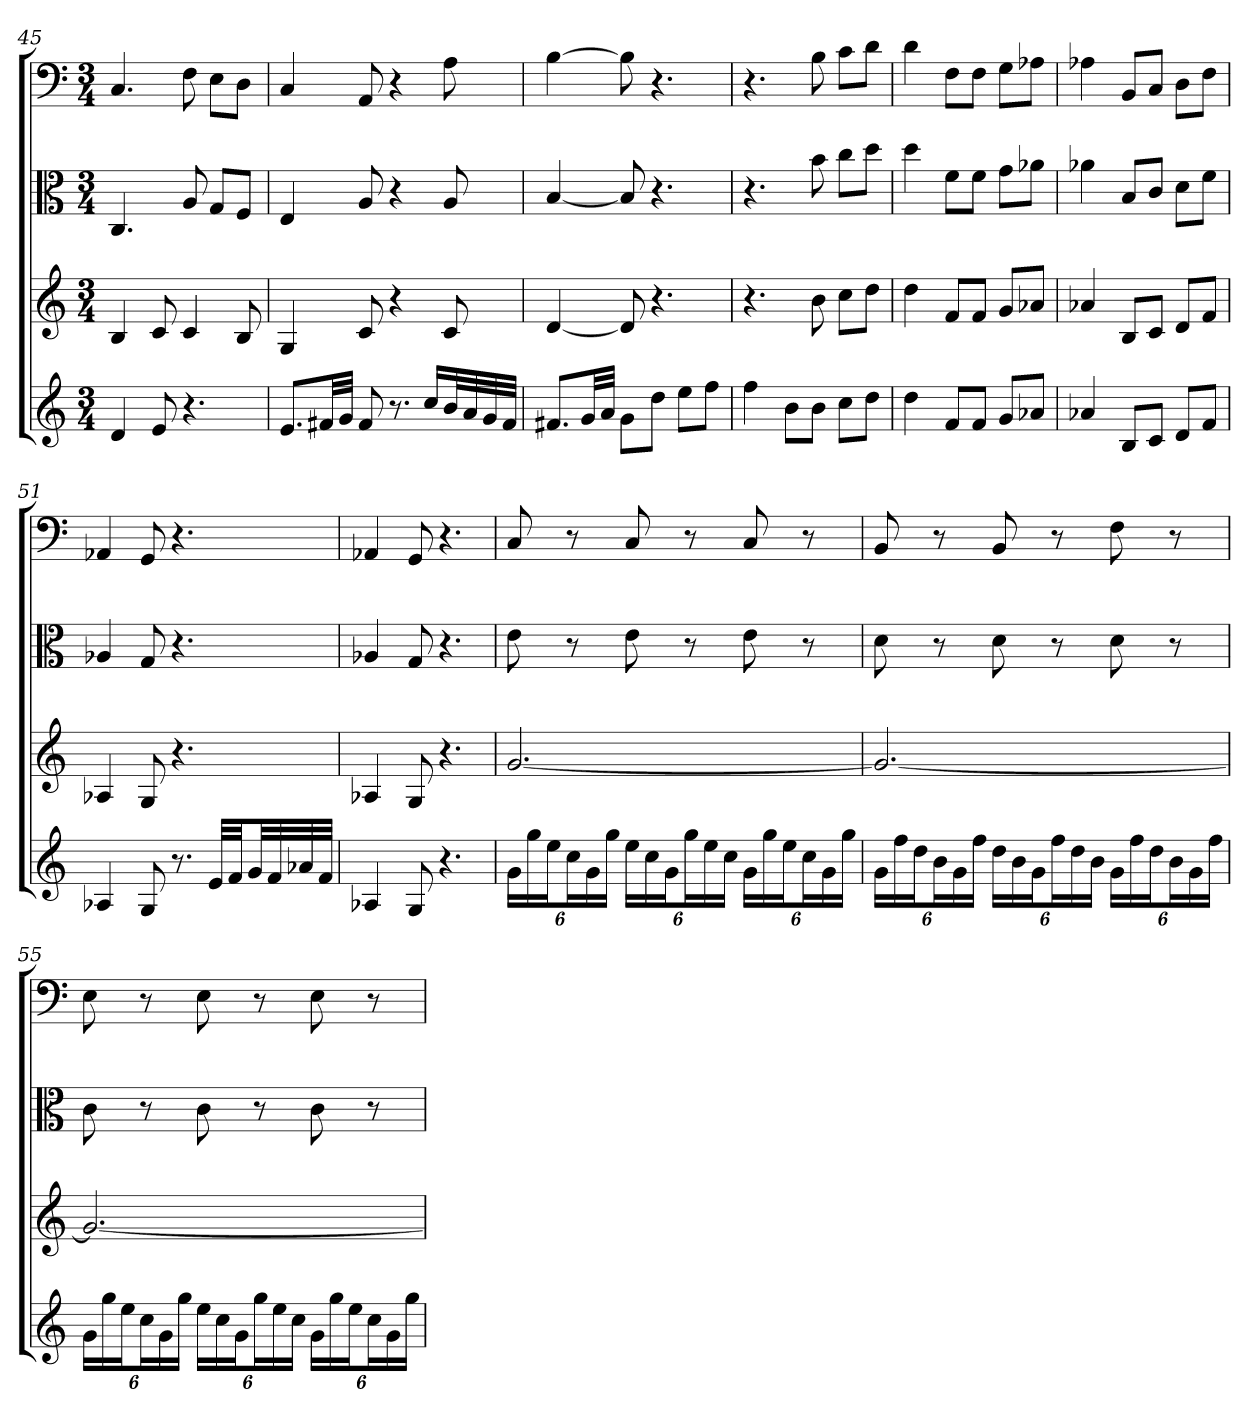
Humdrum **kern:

**kern	**kern	**kern	**kern
*part4	*part3	*part2	*part1
*staff4	*staff3	*staff2	*staff1
*	*	*clefC3	*clefF4
*k[]	*k[]	*k[]	*k[]
*C:	*C:	*C:	*C:
*M3/4	*M3/4	*M3/4	*M3/4
=45	=45	=45	=45
4d	4B	4.C	4.C
8e	8c	.	.
4.r	4c	8A	8F
.	.	8G/L	8E\L
.	8B	8F/J	8D\J
=46	=46	=46	=46
8.eL	4G	4E	4C
32f#XLL	.	.	.
32gJJJ	.	.	.
8f#	8c	8A	8AA
8.r	4r	4r	4r
16ccLL	.	.	.
32bL	8c	8A	8A
32a	.	.	.
32g	.	.	.
32f#JJJ	.	.	.
=47	=47	=47	=47
8.f#XL	[4d	[4B	[4B
32gLL	.	.	.
32aJJJ	.	.	.
8gL	8d]	8B]	8B]
8ddJ	4.r	4.r	4.r
8eeL	.	.	.
8ffJ	.	.	.
=48	=48	=48	=48
4ff	4.r	4.r	4.r
8bL	.	.	.
8bJ	8b	8b	8B
8ccL	8ccL	8cc\L	8c\L
8ddJ	8ddJ	8dd\J	8d\J
=49	=49	=49	=49
4dd	4dd	4dd	4d
8fL	8fL	8f\L	8F\L
8fJ	8fJ	8f\J	8F\J
8gL	8gL	8g\L	8G\L
8a-XJ	8a-XJ	8a-X\J	8A-X\J
=50	=50	=50	=50
4a-X	4a-X	4a-X	4A-X
8BL	8BL	8B/L	8BB/L
8cJ	8cJ	8c/J	8C/J
8dL	8dL	8d\L	8D\L
8fJ	8fJ	8f\J	8F\J
=51	=51	=51	=51
4A-X	4A-X	4A-X	4AA-X
8G	8G	8G	8GG
8.r	4.r	4.r	4.r
32eLLL	.	.	.
32fJJ	.	.	.
32gLL	.	.	.
32f	.	.	.
32a-X	.	.	.
32fJJJ	.	.	.
=52	=52	=52	=52
4A-X	4A-X	4A-X	4AA-X
8G	8G	8G	8GG
4.r	4.r	4.r	4.r
=53	=53	=53	=53
24gLL	[2.g	8e	8C
24gg	.	.	.
24eeJ	.	.	.
24ccL	.	8r	8r
24g	.	.	.
24ggJJ	.	.	.
24eeLL	.	8e	8C
24cc	.	.	.
24gJ	.	.	.
24ggL	.	8r	8r
24ee	.	.	.
24ccJJ	.	.	.
24gLL	.	8e	8C
24gg	.	.	.
24eeJ	.	.	.
24ccL	.	8r	8r
24g	.	.	.
24ggJJ	.	.	.
=54	=54	=54	=54
24gLL	2.g_	8d	8BB
24ff	.	.	.
24ddJ	.	.	.
24bL	.	8r	8r
24g	.	.	.
24ffJJ	.	.	.
24ddLL	.	8d	8BB
24b	.	.	.
24gJ	.	.	.
24ffL	.	8r	8r
24dd	.	.	.
24bJJ	.	.	.
24gLL	.	8d	8F
24ff	.	.	.
24ddJ	.	.	.
24bL	.	8r	8r
24g	.	.	.
24ffJJ	.	.	.
=55	=55	=55	=55
24gLL	2.g_	8c	8E
24gg	.	.	.
24eeJ	.	.	.
24ccL	.	8r	8r
24g	.	.	.
24ggJJ	.	.	.
24eeLL	.	8c	8E
24cc	.	.	.
24gJ	.	.	.
24ggL	.	8r	8r
24ee	.	.	.
24ccJJ	.	.	.
24gLL	.	8c	8E
24gg	.	.	.
24eeJ	.	.	.
24ccL	.	8r	8r
24g	.	.	.
24ggJJ	.	.	.
=	=	=	=
*-	*-	*-	*-
